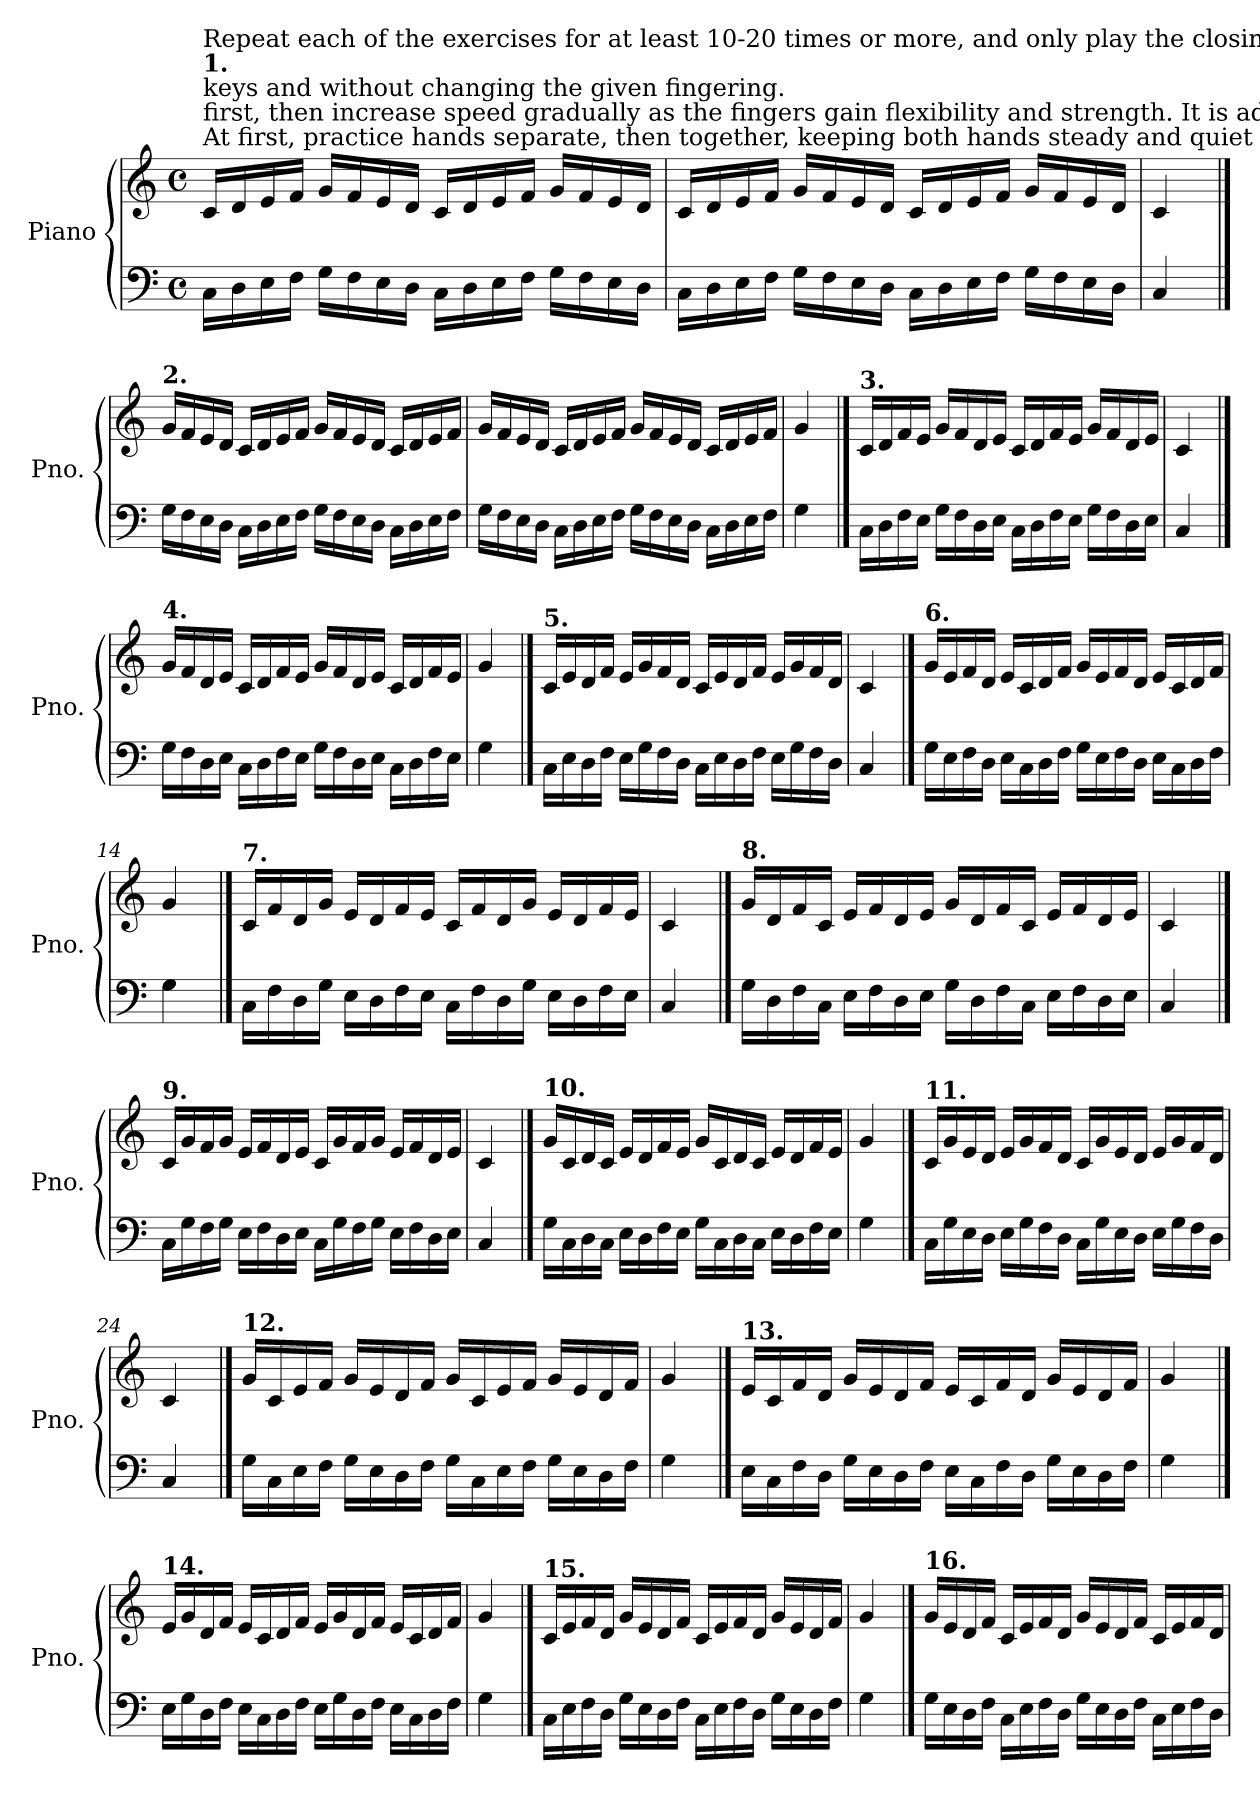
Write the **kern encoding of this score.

**kern	**kern
*part1	*part1
*staff2	*staff1
*I"Piano	*
*I'Pno.	*
*clefF4	*clefG2
*k[]	*k[]
*M4/4	*M4/4
*met(c)	*met(c)
=1	=1
!	!LO:TX:a:t=At first, practice hands separate, then together, keeping both hands steady and quiet throughout. Practice slowly at
!	!LO:TX:a:t=first, then increase speed gradually as the fingers gain flexibility and strength. It is advisable to practice these in the
!	!LO:TX:a:t=keys and without changing the given fingering.
!	!LO:TX:a:B:t=1.
!	!LO:TX:a:t=Repeat each of the exercises for at least 10-20 times or more, and only play the closing note at the final repetition.
16C>\LL	16c/LL
16D<\	16d/
16E<\	16e/
16F<\JJ	16f/JJ
16G>\LL	16g/LL
16F<\	16f/
16E<\	16e/
16D<\JJ	16d/JJ
16C<\LL	16c/LL
16D<\	16d/
16E<\	16e/
16F<\JJ	16f/JJ
16G<\LL	16g/LL
16F<\	16f/
16E<\	16e/
16D<\JJ	16d/JJ
=2	=2
16C>\LL	16c/LL
16D<\	16d/
16E<\	16e/
16F<\JJ	16f/JJ
16G>\LL	16g/LL
16F<\	16f/
16E<\	16e/
16D<\JJ	16d/JJ
16C<\LL	16c/LL
16D<\	16d/
16E<\	16e/
16F<\JJ	16f/JJ
16G<\LL	16g/LL
16F<\	16f/
16E<\	16e/
16D<\JJ	16d/JJ
=3	=3
4C</	4c/
!!LO:LB:g=z
==4	==4
!	!LO:TX:a:B:t=2.
16G>\LL	16g/LL
16F<\	16f/
16E<\	16e/
16D<\JJ	16d/JJ
16C>\LL	16c/LL
16D<\	16d/
16E<\	16e/
16F<\JJ	16f/JJ
16G<\LL	16g/LL
16F<\	16f/
16E<\	16e/
16D<\JJ	16d/JJ
16C<\LL	16c/LL
16D<\	16d/
16E<\	16e/
16F<\JJ	16f/JJ
=5	=5
16G>\LL	16g/LL
16F<\	16f/
16E<\	16e/
16D<\JJ	16d/JJ
16C>\LL	16c/LL
16D<\	16d/
16E<\	16e/
16F<\JJ	16f/JJ
16G<\LL	16g/LL
16F<\	16f/
16E<\	16e/
16D<\JJ	16d/JJ
16C<\LL	16c/LL
16D<\	16d/
16E<\	16e/
16F<\JJ	16f/JJ
=6	=6
4G<\	4g/
!!LO:LB:g=z
==7	==7
!	!LO:TX:a:B:t=3.
16C<\LL	16c/LL
16D<\	16d/
16F<\	16f/
16E<\JJ	16e/JJ
16G<\LL	16g/LL
16F<\	16f/
16D<\	16d/
16E<\JJ	16e/JJ
16C<\LL	16c/LL
16D<\	16d/
16F<\	16f/
16E<\JJ	16e/JJ
16G<\LL	16g/LL
16F<\	16f/
16D<\	16d/
16E<\JJ	16e/JJ
=8	=8
4C</	4c/
==9	==9
!	!LO:TX:a:B:t=4.
16G<\LL	16g/LL
16F<\	16f/
16D<\	16d/
16E<\JJ	16e/JJ
16C<\LL	16c/LL
16D<\	16d/
16F<\	16f/
16E<\JJ	16e/JJ
16G<\LL	16g/LL
16F<\	16f/
16D<\	16d/
16E<\JJ	16e/JJ
16C<\LL	16c/LL
16D<\	16d/
16F<\	16f/
16E<\JJ	16e/JJ
=10	=10
4G<\	4g/
!!LO:LB:g=z
==11	==11
!	!LO:TX:a:B:t=5.
16C<\LL	16c/LL
16E<\	16e/
16D<\	16d/
16F<\JJ	16f/JJ
16E<\LL	16e/LL
16G<\	16g/
16F<\	16f/
16D<\JJ	16d/JJ
16C<\LL	16c/LL
16E<\	16e/
16D<\	16d/
16F<\JJ	16f/JJ
16E<\LL	16e/LL
16G<\	16g/
16F<\	16f/
16D<\JJ	16d/JJ
=12	=12
4C</	4c/
==13	==13
!	!LO:TX:a:B:t=6.
16G<\LL	16g/LL
16E<\	16e/
16F<\	16f/
16D<\JJ	16d/JJ
16E<\LL	16e/LL
16C<\	16c/
16D<\	16d/
16F<\JJ	16f/JJ
16G<\LL	16g/LL
16E<\	16e/
16F<\	16f/
16D<\JJ	16d/JJ
16E<\LL	16e/LL
16C<\	16c/
16D<\	16d/
16F<\JJ	16f/JJ
=14	=14
4G<\	4g/
!!LO:PB:g=z
==15	==15
!	!LO:TX:a:B:t=7.
16C<\LL	16c/LL
16F<\	16f/
16D<\	16d/
16G<\JJ	16g/JJ
16E<\LL	16e/LL
16D<\	16d/
16F<\	16f/
16E<\JJ	16e/JJ
16C<\LL	16c/LL
16F<\	16f/
16D<\	16d/
16G<\JJ	16g/JJ
16E<\LL	16e/LL
16D<\	16d/
16F<\	16f/
16E<\JJ	16e/JJ
=16	=16
4C</	4c/
==17	==17
!	!LO:TX:a:B:t=8.
16G<\LL	16g/LL
16D<\	16d/
16F<\	16f/
16C<\JJ	16c/JJ
16E<\LL	16e/LL
16F<\	16f/
16D<\	16d/
16E<\JJ	16e/JJ
16G<\LL	16g/LL
16D<\	16d/
16F<\	16f/
16C<\JJ	16c/JJ
16E<\LL	16e/LL
16F<\	16f/
16D<\	16d/
16E<\JJ	16e/JJ
=18	=18
4C</	4c/
!!LO:LB:g=z
==19	==19
!	!LO:TX:a:B:t=9.
16C<\LL	16c/LL
16G<\	16g/
16F<\	16f/
16G<\JJ	16g/JJ
16E<\LL	16e/LL
16F<\	16f/
16D<\	16d/
16E<\JJ	16e/JJ
16C<\LL	16c/LL
16G<\	16g/
16F<\	16f/
16G<\JJ	16g/JJ
16E<\LL	16e/LL
16F<\	16f/
16D<\	16d/
16E<\JJ	16e/JJ
=20	=20
4C</	4c/
==21	==21
!	!LO:TX:a:B:t=10.
16G<\LL	16g/LL
16C<\	16c/
16D<\	16d/
16C<\JJ	16c/JJ
16E<\LL	16e/LL
16D<\	16d/
16F<\	16f/
16E<\JJ	16e/JJ
16G<\LL	16g/LL
16C<\	16c/
16D<\	16d/
16C<\JJ	16c/JJ
16E<\LL	16e/LL
16D<\	16d/
16F<\	16f/
16E<\JJ	16e/JJ
=22	=22
4G<\	4g/
!!LO:LB:g=z
==23	==23
!	!LO:TX:a:B:t=11.
16C<\LL	16c/LL
16G<\	16g/
16E<\	16e/
16D<\JJ	16d/JJ
16E<\LL	16e/LL
16G<\	16g/
16F<\	16f/
16D<\JJ	16d/JJ
16C<\LL	16c/LL
16G<\	16g/
16E<\	16e/
16D<\JJ	16d/JJ
16E<\LL	16e/LL
16G<\	16g/
16F<\	16f/
16D<\JJ	16d/JJ
=24	=24
4C</	4c/
==25	==25
!	!LO:TX:a:B:t=12.
16G<\LL	16g/LL
16C<\	16c/
16E<\	16e/
16F<\JJ	16f/JJ
16G<\LL	16g/LL
16E<\	16e/
16D<\	16d/
16F<\JJ	16f/JJ
16G<\LL	16g/LL
16C<\	16c/
16E<\	16e/
16F<\JJ	16f/JJ
16G<\LL	16g/LL
16E<\	16e/
16D<\	16d/
16F<\JJ	16f/JJ
=26	=26
4G<\	4g/
!!LO:LB:g=z
==27	==27
!	!LO:TX:a:B:t=13.
16E<\LL	16e/LL
16C<\	16c/
16F<\	16f/
16D<\JJ	16d/JJ
16G<\LL	16g/LL
16E<\	16e/
16D<\	16d/
16F<\JJ	16f/JJ
16E<\LL	16e/LL
16C<\	16c/
16F<\	16f/
16D<\JJ	16d/JJ
16G<\LL	16g/LL
16E<\	16e/
16D<\	16d/
16F<\JJ	16f/JJ
=28	=28
4G<\	4g/
==29	==29
!	!LO:TX:a:B:t=14.
16E<\LL	16e/LL
16G<\	16g/
16D<\	16d/
16F<\JJ	16f/JJ
16E<\LL	16e/LL
16C<\	16c/
16D<\	16d/
16F<\JJ	16f/JJ
16E<\LL	16e/LL
16G<\	16g/
16D<\	16d/
16F<\JJ	16f/JJ
16E<\LL	16e/LL
16C<\	16c/
16D<\	16d/
16F<\JJ	16f/JJ
=30	=30
4G<\	4g/
!!LO:LB:g=z
==31	==31
!	!LO:TX:a:B:t=15.
16C<\LL	16c/LL
16E<\	16e/
16F<\	16f/
16D<\JJ	16d/JJ
16G<\LL	16g/LL
16E<\	16e/
16D<\	16d/
16F<\JJ	16f/JJ
16C<\LL	16c/LL
16E<\	16e/
16F<\	16f/
16D<\JJ	16d/JJ
16G<\LL	16g/LL
16E<\	16e/
16D<\	16d/
16F<\JJ	16f/JJ
=32	=32
4G<\	4g/
==33	==33
!	!LO:TX:a:B:t=16.
16G<\LL	16g/LL
16E<\	16e/
16D<\	16d/
16F<\JJ	16f/JJ
16C<\LL	16c/LL
16E<\	16e/
16F<\	16f/
16D<\JJ	16d/JJ
16G<\LL	16g/LL
16E<\	16e/
16D<\	16d/
16F<\JJ	16f/JJ
16C<\LL	16c/LL
16E<\	16e/
16F<\	16f/
16D<\JJ	16d/JJ
=	=
*-	*-
